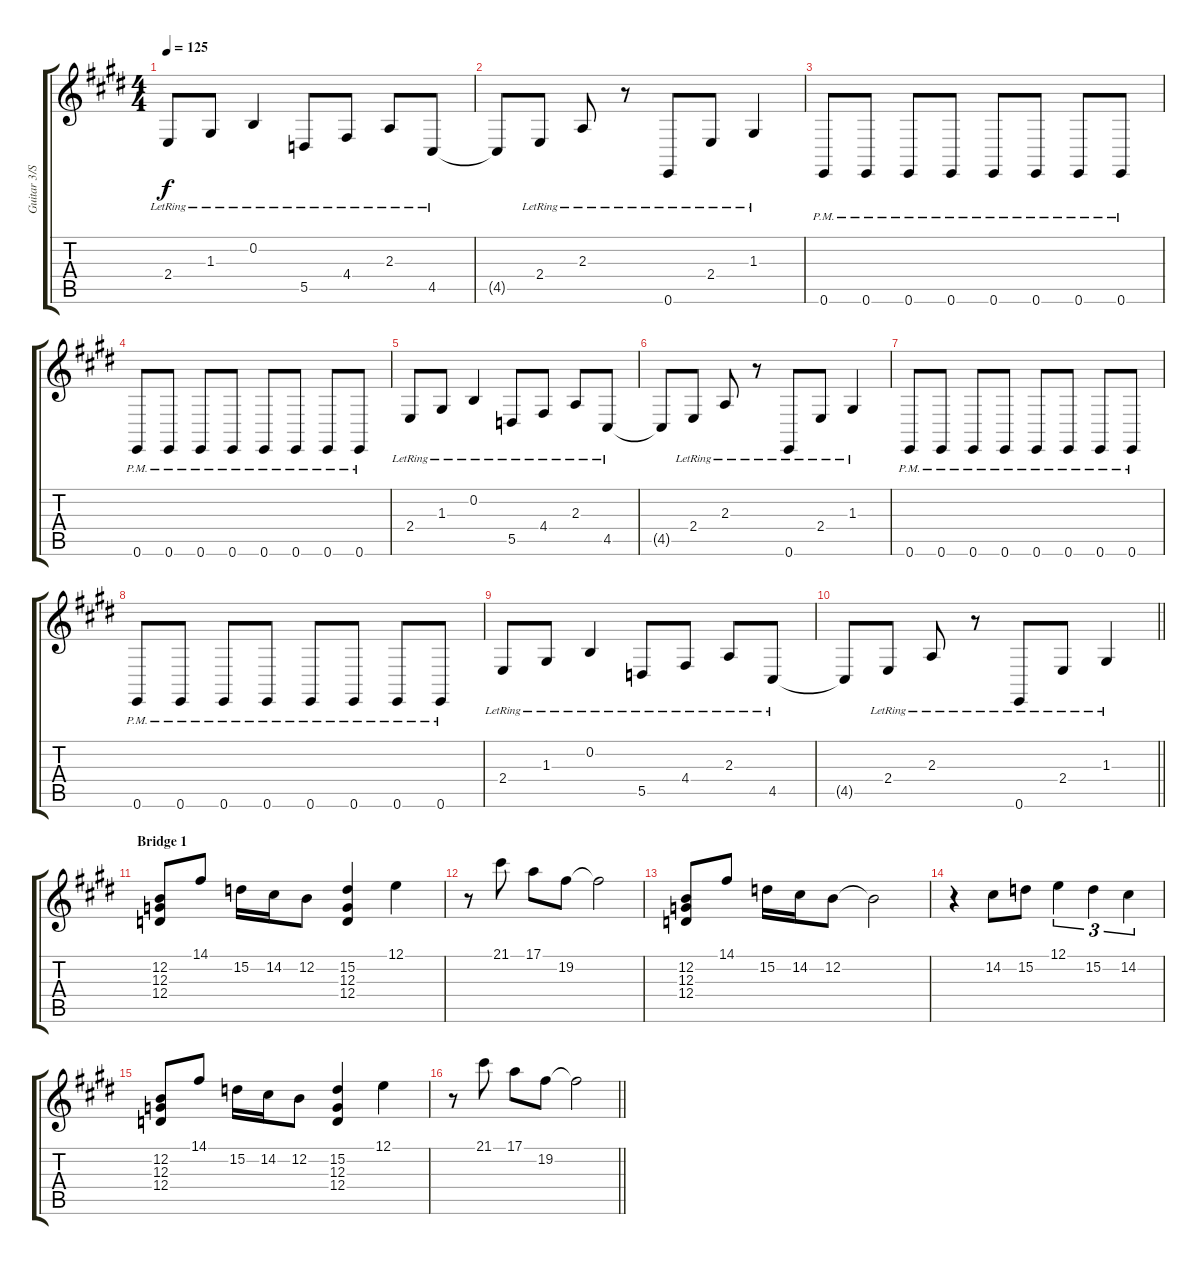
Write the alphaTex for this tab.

\track ("Guitar 3/Synth" "Guitar 3/S") {instrument lead1square}
\staff {score tabs}
\tuning (E4 B3 G3 D3 A2 E2) {hide}
\ts (4 4)
\tempo 125
\clef g2
\ks e
2.4{lr}.8{dy f} 1.3{lr}.8 0.2{lr}.4 5.5{lr}.8 4.4{lr}.8 2.3{lr}.8 4.5{lr}.8 |
4.5{t}.8 2.4{lr}.8 2.3{lr}.8 r.8 0.6{lr}.8 2.4{lr}.8 1.3{lr}.4 |
0.6{pm}.8 0.6{pm}.8 0.6{pm}.8 0.6{pm}.8 0.6{pm}.8 0.6{pm}.8 0.6{pm}.8 0.6{pm}.8 |
0.6{pm}.8 0.6{pm}.8 0.6{pm}.8 0.6{pm}.8 0.6{pm}.8 0.6{pm}.8 0.6{pm}.8 0.6{pm}.8 |
2.4{lr}.8 1.3{lr}.8 0.2{lr}.4 5.5{lr}.8 4.4{lr}.8 2.3{lr}.8 4.5{lr}.8 |
4.5{t}.8 2.4{lr}.8 2.3{lr}.8 r.8 0.6{lr}.8 2.4{lr}.8 1.3{lr}.4 |
0.6{pm}.8 0.6{pm}.8 0.6{pm}.8 0.6{pm}.8 0.6{pm}.8 0.6{pm}.8 0.6{pm}.8 0.6{pm}.8 |
0.6{pm}.8 0.6{pm}.8 0.6{pm}.8 0.6{pm}.8 0.6{pm}.8 0.6{pm}.8 0.6{pm}.8 0.6{pm}.8 |
2.4{lr}.8 1.3{lr}.8 0.2{lr}.4 5.5{lr}.8 4.4{lr}.8 2.3{lr}.8 4.5{lr}.8 |
\barLineRight lightlight
4.5{t}.8 2.4{lr}.8 2.3{lr}.8 r.8 0.6{lr}.8 2.4{lr}.8 1.3{lr}.4 |
\section ("" "Bridge 1")
(12.2 12.3 12.4).8 14.1.8 15.2.16 14.2.16 12.2.8 (15.2 12.3 12.4).4 12.1.4 |
r.8 21.1.8 17.1.8 19.2.8 19.2{t}.2 |
(12.2 12.3 12.4).8 14.1.8 15.2.16 14.2.16 12.2.8 12.2{t}.2 |
r.4 14.2.8 15.2.8 12.1.4{tu (3 2)} 15.2.4{tu (3 2)} 14.2.4{tu (3 2)} |
(12.2 12.3 12.4).8 14.1.8 15.2.16 14.2.16 12.2.8 (15.2 12.3 12.4).4 12.1.4 |
\barLineRight lightlight
r.8 21.1.8 17.1.8 19.2.8 19.2{t}.2
